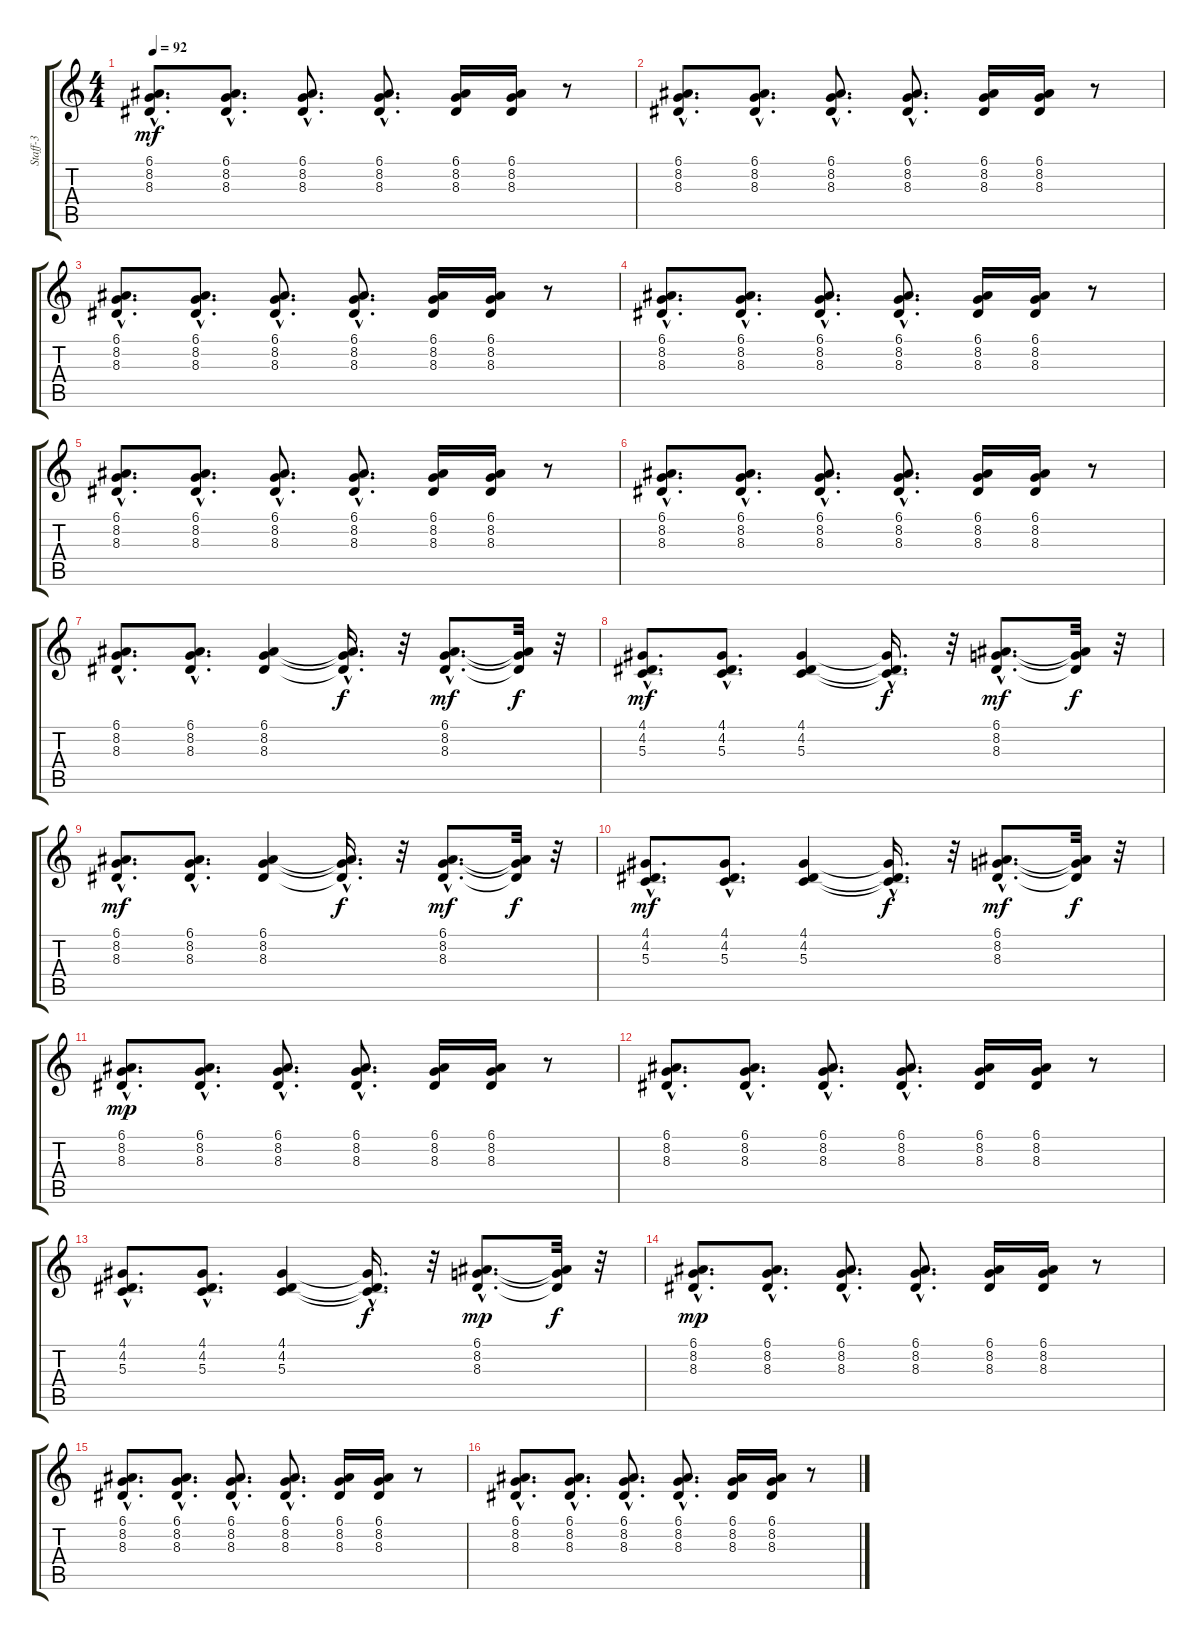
\track ("Staff-3" "Staff-3") {instrument harpsichord}
\staff {score tabs}
\tuning (E4 B3 G3 D3 A2 E2) {hide}
\ts (4 4)
\tempo 92
\clef g2
\ks c
(6.1{hac} 8.2{hac} 8.3{hac}).8{d dy mf instrument harpsichord} (6.1{hac} 8.2{hac} 8.3{hac}).8{d} (6.1{hac} 8.2{hac} 8.3{hac}).8{d} (6.1{hac} 8.2{hac} 8.3{hac}).8{d} (6.1 8.2 8.3).16 (6.1 8.2 8.3).16 r.8 |
(6.1{hac} 8.2{hac} 8.3{hac}).8{d} (6.1{hac} 8.2{hac} 8.3{hac}).8{d} (6.1{hac} 8.2{hac} 8.3{hac}).8{d} (6.1{hac} 8.2{hac} 8.3{hac}).8{d} (6.1 8.2 8.3).16 (6.1 8.2 8.3).16 r.8 |
(6.1{hac} 8.2{hac} 8.3{hac}).8{d} (6.1{hac} 8.2{hac} 8.3{hac}).8{d} (6.1{hac} 8.2{hac} 8.3{hac}).8{d} (6.1{hac} 8.2{hac} 8.3{hac}).8{d} (6.1 8.2 8.3).16 (6.1 8.2 8.3).16 r.8 |
(6.1{hac} 8.2{hac} 8.3{hac}).8{d} (6.1{hac} 8.2{hac} 8.3{hac}).8{d} (6.1{hac} 8.2{hac} 8.3{hac}).8{d} (6.1{hac} 8.2{hac} 8.3{hac}).8{d} (6.1 8.2 8.3).16 (6.1 8.2 8.3).16 r.8 |
(6.1{hac} 8.2{hac} 8.3{hac}).8{d} (6.1{hac} 8.2{hac} 8.3{hac}).8{d} (6.1{hac} 8.2{hac} 8.3{hac}).8{d} (6.1{hac} 8.2{hac} 8.3{hac}).8{d} (6.1 8.2 8.3).16 (6.1 8.2 8.3).16 r.8 |
(6.1{hac} 8.2{hac} 8.3{hac}).8{d} (6.1{hac} 8.2{hac} 8.3{hac}).8{d} (6.1{hac} 8.2{hac} 8.3{hac}).8{d} (6.1{hac} 8.2{hac} 8.3{hac}).8{d} (6.1 8.2 8.3).16 (6.1 8.2 8.3).16 r.8 |
(6.1{hac} 8.2{hac} 8.3{hac}).8{d} (6.1{hac} 8.2{hac} 8.3{hac}).8{d} (6.1 8.2 8.3).4 (6.1{hac t} 8.2{hac t} 8.3{hac t}).16{d dy f} r.32 (6.1{hac} 8.2{hac} 8.3{hac}).8{d dy mf} (6.1{t} 8.2{t} 8.3{t}).32{dy f} r.32 |
(4.1{hac} 4.2{hac} 5.3{hac}).8{d dy mf} (4.1{hac} 4.2{hac} 5.3{hac}).8{d} (4.1 4.2 5.3).4 (4.1{hac t} 4.2{hac t} 5.3{hac t}).16{d dy f} r.32 (6.1{hac} 8.2{hac} 8.3{hac}).8{d dy mf} (6.1{t} 8.2{t} 8.3{t}).32{dy f} r.32 |
(6.1{hac} 8.2{hac} 8.3{hac}).8{d dy mf} (6.1{hac} 8.2{hac} 8.3{hac}).8{d} (6.1 8.2 8.3).4 (6.1{hac t} 8.2{hac t} 8.3{hac t}).16{d dy f} r.32 (6.1{hac} 8.2{hac} 8.3{hac}).8{d dy mf} (6.1{t} 8.2{t} 8.3{t}).32{dy f} r.32 |
(4.1{hac} 4.2{hac} 5.3{hac}).8{d dy mf} (4.1{hac} 4.2{hac} 5.3{hac}).8{d} (4.1 4.2 5.3).4 (4.1{hac t} 4.2{hac t} 5.3{hac t}).16{d dy f} r.32 (6.1{hac} 8.2{hac} 8.3{hac}).8{d dy mf} (6.1{t} 8.2{t} 8.3{t}).32{dy f} r.32 |
(6.1{hac} 8.2{hac} 8.3{hac}).8{d dy mp} (6.1{hac} 8.2{hac} 8.3{hac}).8{d} (6.1{hac} 8.2{hac} 8.3{hac}).8{d} (6.1{hac} 8.2{hac} 8.3{hac}).8{d} (6.1 8.2 8.3).16 (6.1 8.2 8.3).16 r.8 |
(6.1{hac} 8.2{hac} 8.3{hac}).8{d} (6.1{hac} 8.2{hac} 8.3{hac}).8{d} (6.1{hac} 8.2{hac} 8.3{hac}).8{d} (6.1{hac} 8.2{hac} 8.3{hac}).8{d} (6.1 8.2 8.3).16 (6.1 8.2 8.3).16 r.8 |
(4.1{hac} 4.2{hac} 5.3{hac}).8{d} (4.1{hac} 4.2{hac} 5.3{hac}).8{d} (4.1 4.2 5.3).4 (4.1{hac t} 4.2{hac t} 5.3{hac t}).16{d dy f} r.32 (6.1{hac} 8.2{hac} 8.3{hac}).8{d dy mp} (6.1{t} 8.2{t} 8.3{t}).32{dy f} r.32 |
(6.1{hac} 8.2{hac} 8.3{hac}).8{d dy mp} (6.1{hac} 8.2{hac} 8.3{hac}).8{d} (6.1{hac} 8.2{hac} 8.3{hac}).8{d} (6.1{hac} 8.2{hac} 8.3{hac}).8{d} (6.1 8.2 8.3).16 (6.1 8.2 8.3).16 r.8 |
(6.1{hac} 8.2{hac} 8.3{hac}).8{d} (6.1{hac} 8.2{hac} 8.3{hac}).8{d} (6.1{hac} 8.2{hac} 8.3{hac}).8{d} (6.1{hac} 8.2{hac} 8.3{hac}).8{d} (6.1 8.2 8.3).16 (6.1 8.2 8.3).16 r.8 |
(6.1{hac} 8.2{hac} 8.3{hac}).8{d} (6.1{hac} 8.2{hac} 8.3{hac}).8{d} (6.1{hac} 8.2{hac} 8.3{hac}).8{d} (6.1{hac} 8.2{hac} 8.3{hac}).8{d} (6.1 8.2 8.3).16 (6.1 8.2 8.3).16 r.8
